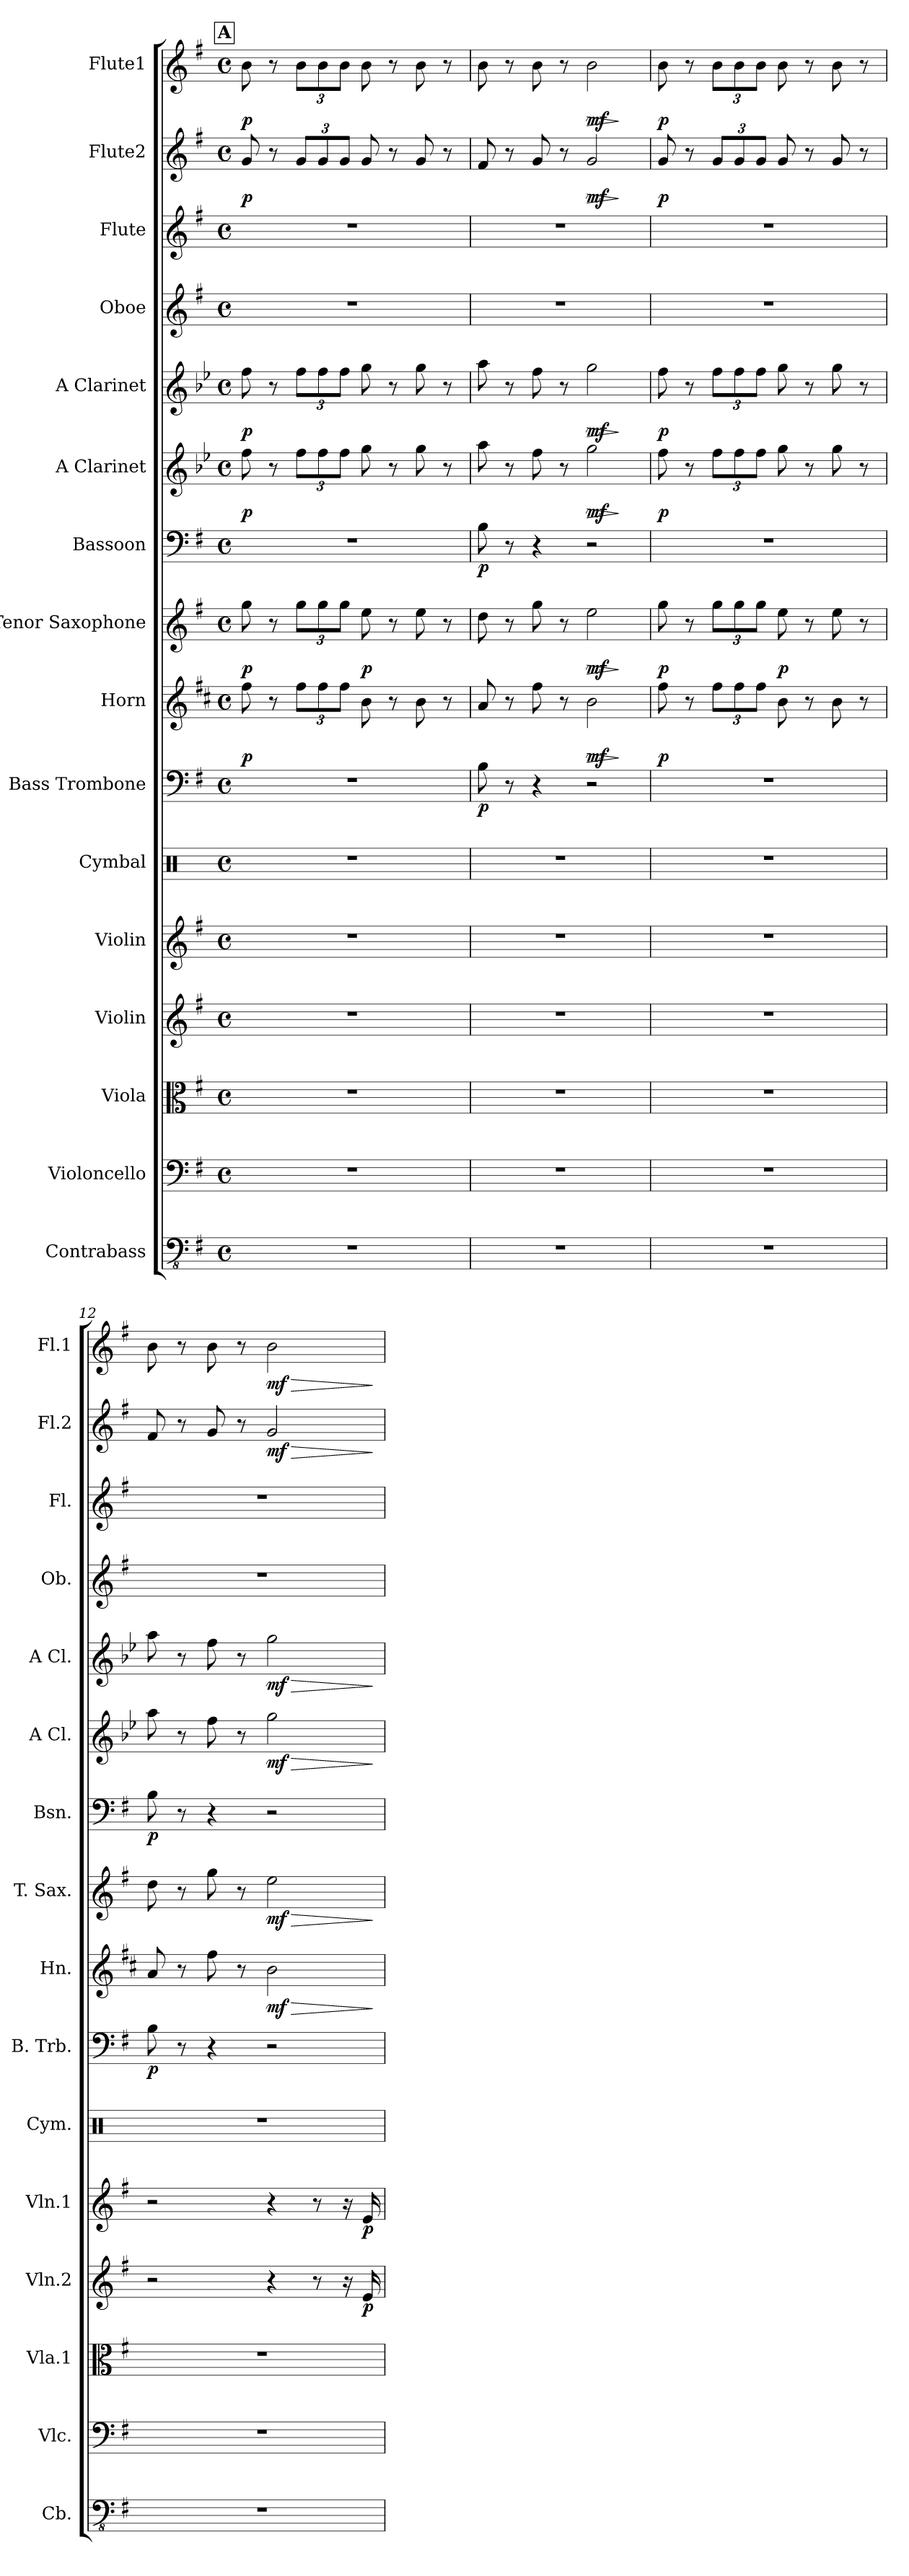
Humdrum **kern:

**kern	**kern	**kern	**kern	**dynam	**kern	**dynam	**kern	**kern	**dynam	**kern	**dynam	**kern	**dynam	**kern	**dynam	**kern	**dynam	**kern	**dynam	**kern	**kern	**kern	**dynam	**kern	**dynam
*part16	*part15	*part14	*part13	*part13	*part12	*part12	*part11	*part10	*part10	*part9	*part9	*part8	*part8	*part7	*part7	*part6	*part6	*part5	*part5	*part4	*part3	*part2	*part2	*part1	*part1
*staff16	*staff15	*staff14	*staff13	*staff13	*staff12	*staff12	*staff11	*staff10	*staff10	*staff9	*staff9	*staff8	*staff8	*staff7	*staff7	*staff6	*staff6	*staff5	*staff5	*staff4	*staff3	*staff2	*staff2	*staff1	*staff1
*I"Contrabass	*I"Violoncello	*I"Viola	*I"Violin	*	*I"Violin	*	*I"Cymbal	*I"Bass Trombone	*	*I"Horn	*	*I"Tenor Saxophone	*	*I"Bassoon	*	*I"A Clarinet	*	*I"A Clarinet	*	*I"Oboe	*I"Flute	*I"Flute2	*	*I"Flute1	*
*I'Cb.	*I'Vlc.	*I'Vla.1	*I'Vln.2	*	*I'Vln.1	*	*I'Cym.	*I'B. Trb.	*	*I'Hn.	*	*I'T. Sax.	*	*I'Bsn.	*	*I'A Cl.	*	*I'A Cl.	*	*I'Ob.	*I'Fl.	*I'Fl.2	*	*I'Fl.1	*
*clefFv4	*clefF4	*clefC3	*clefG2	*	*clefG2	*	*clefX	*clefF4	*	*clefG2	*	*clefG2	*	*clefF4	*	*clefG2	*	*clefG2	*	*clefG2	*clefG2	*clefG2	*	*clefG2	*
*ITrd7c12	*	*	*	*	*	*	*	*	*	*ITrd4c7	*	*ITrd8c14	*	*	*	*ITrd2c3	*	*ITrd2c3	*	*	*	*	*	*	*
*k[f#]	*k[f#]	*k[f#]	*k[f#]	*	*k[f#]	*	*k[]	*k[f#]	*	*k[f#]	*	*k[f#]	*	*k[f#]	*	*k[f#]	*	*k[f#]	*	*k[f#]	*k[f#]	*k[f#]	*	*k[f#]	*
*M4/4	*M4/4	*M4/4	*M4/4	*	*M4/4	*	*M4/4	*M4/4	*	*M4/4	*	*M4/4	*	*M4/4	*	*M4/4	*	*M4/4	*	*M4/4	*M4/4	*M4/4	*	*M4/4	*
*met(c)	*met(c)	*met(c)	*met(c)	*	*met(c)	*	*met(c)	*met(c)	*	*met(c)	*	*met(c)	*	*met(c)	*	*met(c)	*	*met(c)	*	*met(c)	*met(c)	*met(c)	*	*met(c)	*
!!LO:REH:place=s1:a:B:fs=14:t=A
=9	=9	=9	=9	=9	=9	=9	=9	=9	=9	=9	=9	=9	=9	=9	=9	=9	=9	=9	=9	=9	=9	=9	=9	=9	=9
!	!	!	!	!	!	!	!	!	!	!	!LO:DY:b	!	!LO:DY:b	!	!	!	!LO:DY:b	!	!LO:DY:b	!	!	!	!LO:DY:b	!	!LO:DY:b
1r	1r	1r	1r	.	1r	.	1r	1r	.	8b\	p	8g\	p	1r	.	8dd\	p	8dd\	p	1r	1r	8g/	p	8b\	p
.	.	.	.	.	.	.	.	.	.	8r	.	8r	.	.	.	8r	.	8r	.	.	.	8r	.	8r	.
*	*	*	*	*	*	*	*	*	*	*Xbrackettup	*	*Xbrackettup	*	*	*	*Xbrackettup	*	*Xbrackettup	*	*	*	*Xbrackettup	*	*Xbrackettup	*
.	.	.	.	.	.	.	.	.	.	12b\L	.	12g\L	.	.	.	12dd\L	.	12dd\L	.	.	.	12g/L	.	12b\L	.
.	.	.	.	.	.	.	.	.	.	12b\	.	12g\	.	.	.	12dd\	.	12dd\	.	.	.	12g/	.	12b\	.
.	.	.	.	.	.	.	.	.	.	12b\J	.	12g\J	.	.	.	12dd\J	.	12dd\J	.	.	.	12g/J	.	12b\J	.
!	!	!	!	!	!	!	!	!	!	!	!	!	!LO:DY:b	!	!	!	!	!	!	!	!	!	!	!	!
.	.	.	.	.	.	.	.	.	.	8e\	.	8e\	p	.	.	8ee\	.	8ee\	.	.	.	8g/	.	8b\	.
.	.	.	.	.	.	.	.	.	.	8r	.	8r	.	.	.	8r	.	8r	.	.	.	8r	.	8r	.
.	.	.	.	.	.	.	.	.	.	8e\	.	8e\	.	.	.	8ee\	.	8ee\	.	.	.	8g/	.	8b\	.
.	.	.	.	.	.	.	.	.	.	8r	.	8r	.	.	.	8r	.	8r	.	.	.	8r	.	8r	.
=10	=10	=10	=10	=10	=10	=10	=10	=10	=10	=10	=10	=10	=10	=10	=10	=10	=10	=10	=10	=10	=10	=10	=10	=10	=10
!	!	!	!	!	!	!	!	!	!LO:DY:b	!	!	!	!	!	!LO:DY:b	!	!	!	!	!	!	!	!	!	!
1r	1r	1r	1r	.	1r	.	1r	8B\	p	8d/	.	8d\	.	8B\	p	8ff#\	.	8ff#\	.	1r	1r	8f#/	.	8b\	.
.	.	.	.	.	.	.	.	8r	.	8r	.	8r	.	8r	.	8r	.	8r	.	.	.	8r	.	8r	.
.	.	.	.	.	.	.	.	4r	.	8b\	.	8g\	.	4r	.	8dd\	.	8dd\	.	.	.	8g/	.	8b\	.
.	.	.	.	.	.	.	.	.	.	8r	.	8r	.	.	.	8r	.	8r	.	.	.	8r	.	8r	.
!	!	!	!	!	!	!	!	!	!	!	!LO:HP:b	!	!LO:HP:b	!	!	!	!LO:HP:b	!	!LO:HP:b	!	!	!	!LO:HP:b	!	!LO:HP:b
!	!	!	!	!	!	!	!	!	!	!	!LO:DY:n=1:b	!	!LO:DY:n=1:b	!	!	!	!LO:DY:n=1:b	!	!LO:DY:n=1:b	!	!	!	!LO:DY:n=1:b	!	!LO:DY:n=1:b
.	.	.	.	.	.	.	.	2r	.	2e\	> mf	2e\	> mf	2r	.	2ee\	> mf	2ee\	> mf	.	.	2g/	> mf	2b\	> mf
.	.	.	.	.	.	.	.	.	.	.	]	.	]	.	.	.	]	.	]	.	.	.	]	.	]
=11	=11	=11	=11	=11	=11	=11	=11	=11	=11	=11	=11	=11	=11	=11	=11	=11	=11	=11	=11	=11	=11	=11	=11	=11	=11
!	!	!	!	!	!	!	!	!	!	!	!LO:DY:b	!	!LO:DY:b	!	!	!	!LO:DY:b	!	!LO:DY:b	!	!	!	!LO:DY:b	!	!LO:DY:b
1r	1r	1r	1r	.	1r	.	1r	1r	.	8b\	p	8g\	p	1r	.	8dd\	p	8dd\	p	1r	1r	8g/	p	8b\	p
.	.	.	.	.	.	.	.	.	.	8r	.	8r	.	.	.	8r	.	8r	.	.	.	8r	.	8r	.
.	.	.	.	.	.	.	.	.	.	12b\L	.	12g\L	.	.	.	12dd\L	.	12dd\L	.	.	.	12g/L	.	12b\L	.
.	.	.	.	.	.	.	.	.	.	12b\	.	12g\	.	.	.	12dd\	.	12dd\	.	.	.	12g/	.	12b\	.
.	.	.	.	.	.	.	.	.	.	12b\J	.	12g\J	.	.	.	12dd\J	.	12dd\J	.	.	.	12g/J	.	12b\J	.
!	!	!	!	!	!	!	!	!	!	!	!	!	!LO:DY:b	!	!	!	!	!	!	!	!	!	!	!	!
.	.	.	.	.	.	.	.	.	.	8e\	.	8e\	p	.	.	8ee\	.	8ee\	.	.	.	8g/	.	8b\	.
.	.	.	.	.	.	.	.	.	.	8r	.	8r	.	.	.	8r	.	8r	.	.	.	8r	.	8r	.
.	.	.	.	.	.	.	.	.	.	8e\	.	8e\	.	.	.	8ee\	.	8ee\	.	.	.	8g/	.	8b\	.
.	.	.	.	.	.	.	.	.	.	8r	.	8r	.	.	.	8r	.	8r	.	.	.	8r	.	8r	.
=12	=12	=12	=12	=12	=12	=12	=12	=12	=12	=12	=12	=12	=12	=12	=12	=12	=12	=12	=12	=12	=12	=12	=12	=12	=12
!	!	!	!	!	!	!	!	!	!LO:DY:b	!	!	!	!	!	!LO:DY:b	!	!	!	!	!	!	!	!	!	!
1r	1r	1r	2r	.	2r	.	1r	8B\	p	8d/	.	8d\	.	8B\	p	8ff#\	.	8ff#\	.	1r	1r	8f#/	.	8b\	.
.	.	.	.	.	.	.	.	8r	.	8r	.	8r	.	8r	.	8r	.	8r	.	.	.	8r	.	8r	.
.	.	.	.	.	.	.	.	4r	.	8b\	.	8g\	.	4r	.	8dd\	.	8dd\	.	.	.	8g/	.	8b\	.
.	.	.	.	.	.	.	.	.	.	8r	.	8r	.	.	.	8r	.	8r	.	.	.	8r	.	8r	.
!	!	!	!	!	!	!	!	!	!	!	!LO:HP:b	!	!LO:HP:b	!	!	!	!LO:HP:b	!	!LO:HP:b	!	!	!	!LO:HP:b	!	!LO:HP:b
!	!	!	!	!	!	!	!	!	!	!	!LO:DY:n=1:b	!	!LO:DY:n=1:b	!	!	!	!LO:DY:n=1:b	!	!LO:DY:n=1:b	!	!	!	!LO:DY:n=1:b	!	!LO:DY:n=1:b
.	.	.	4r	.	4r	.	.	2r	.	2e\	> mf	2e\	> mf	2r	.	2ee\	> mf	2ee\	> mf	.	.	2g/	> mf	2b\	> mf
.	.	.	8r	.	8r	.	.	.	.	.	.	.	.	.	.	.	.	.	.	.	.	.	.	.	.
.	.	.	16r	.	16r	.	.	.	.	.	.	.	.	.	.	.	.	.	.	.	.	.	.	.	.
!	!	!	!	!LO:DY:b	!	!LO:DY:b	!	!	!	!	!	!	!	!	!	!	!	!	!	!	!	!	!	!	!
.	.	.	16e/	p	16e/	p	.	.	.	.	.	.	.	.	.	.	.	.	.	.	.	.	.	.	.
.	.	.	.	.	.	.	.	.	.	.	]	.	]	.	.	.	]	.	]	.	.	.	]	.	]
=	=	=	=	=	=	=	=	=	=	=	=	=	=	=	=	=	=	=	=	=	=	=	=	=	=
*-	*-	*-	*-	*-	*-	*-	*-	*-	*-	*-	*-	*-	*-	*-	*-	*-	*-	*-	*-	*-	*-	*-	*-	*-	*-
